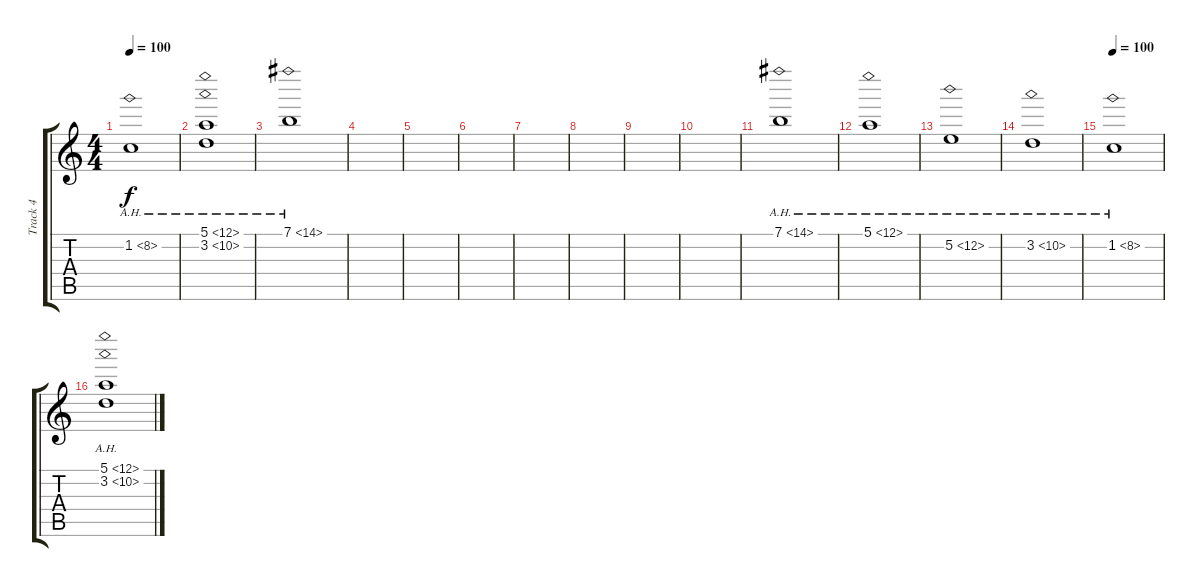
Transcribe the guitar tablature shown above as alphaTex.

\track ("Track 4" "Track 4") {instrument electricguitarclean}
\staff {score tabs}
\tuning (E4 B3 G3 D3 A2 E2) {hide}
\ts (4 4)
\tempo 100
\clef g2
\ks c
1.2{ah 7}.1{dy f} |
(5.1{ah 7} 3.2{ah 7}).1 |
7.1{ah 7}.1 |
|
|
|
|
|
|
|
7.1{ah 7}.1 |
5.1{ah 7}.1 |
5.2{ah 7}.1 |
3.2{ah 7}.1 |
\tempo 100
1.2{ah 7}.1 |
(5.1{ah 7} 3.2{ah 7}).1
